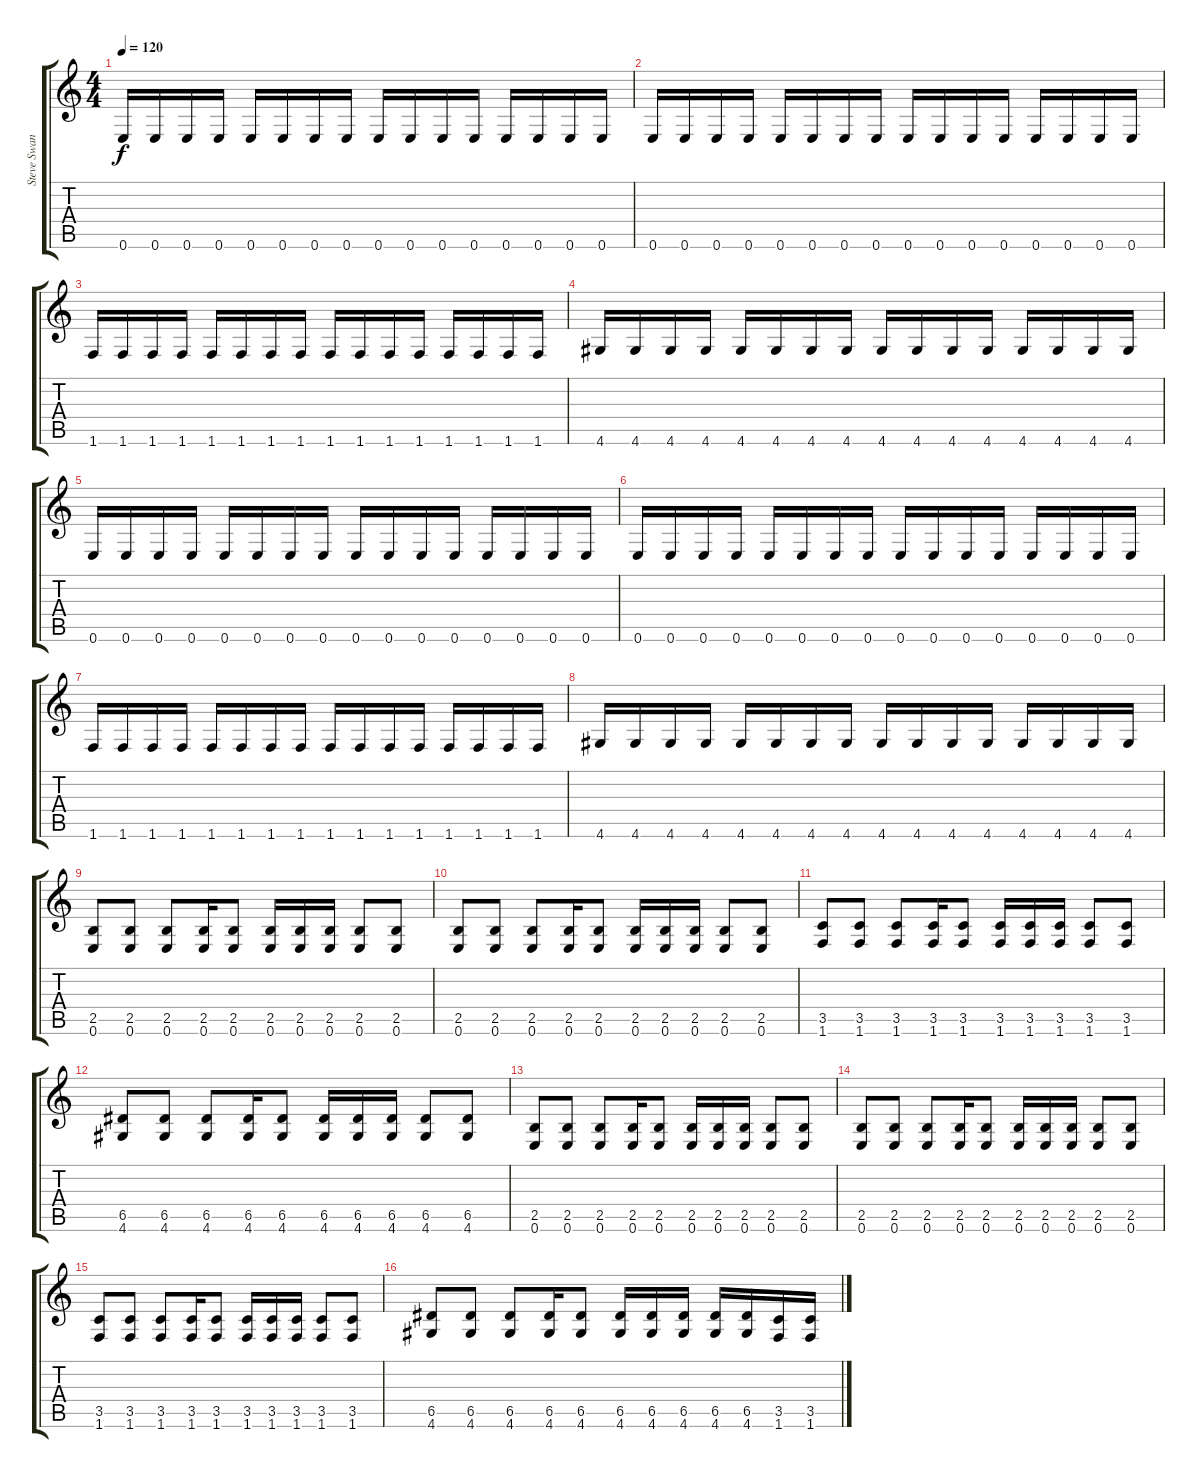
\track ("Steve Swanson" "Steve Swan") {instrument overdrivenguitar}
\staff {score tabs}
\tuning (E4 B3 G3 D3 A2 E2) {hide}
\ts (4 4)
\tempo 120
\clef g2
\ks c
0.6.16{dy f} 0.6.16 0.6.16 0.6.16 0.6.16 0.6.16 0.6.16 0.6.16 0.6.16 0.6.16 0.6.16 0.6.16 0.6.16 0.6.16 0.6.16 0.6.16 |
0.6.16 0.6.16 0.6.16 0.6.16 0.6.16 0.6.16 0.6.16 0.6.16 0.6.16 0.6.16 0.6.16 0.6.16 0.6.16 0.6.16 0.6.16 0.6.16 |
1.6.16 1.6.16 1.6.16 1.6.16 1.6.16 1.6.16 1.6.16 1.6.16 1.6.16 1.6.16 1.6.16 1.6.16 1.6.16 1.6.16 1.6.16 1.6.16 |
4.6.16 4.6.16 4.6.16 4.6.16 4.6.16 4.6.16 4.6.16 4.6.16 4.6.16 4.6.16 4.6.16 4.6.16 4.6.16 4.6.16 4.6.16 4.6.16 |
0.6.16 0.6.16 0.6.16 0.6.16 0.6.16 0.6.16 0.6.16 0.6.16 0.6.16 0.6.16 0.6.16 0.6.16 0.6.16 0.6.16 0.6.16 0.6.16 |
0.6.16 0.6.16 0.6.16 0.6.16 0.6.16 0.6.16 0.6.16 0.6.16 0.6.16 0.6.16 0.6.16 0.6.16 0.6.16 0.6.16 0.6.16 0.6.16 |
1.6.16 1.6.16 1.6.16 1.6.16 1.6.16 1.6.16 1.6.16 1.6.16 1.6.16 1.6.16 1.6.16 1.6.16 1.6.16 1.6.16 1.6.16 1.6.16 |
4.6.16 4.6.16 4.6.16 4.6.16 4.6.16 4.6.16 4.6.16 4.6.16 4.6.16 4.6.16 4.6.16 4.6.16 4.6.16 4.6.16 4.6.16 4.6.16 |
(2.5 0.6).8 (2.5 0.6).8 (2.5 0.6).8 (2.5 0.6).16 (2.5 0.6).8 (2.5 0.6).16 (2.5 0.6).16 (2.5 0.6).16 (2.5 0.6).8 (2.5 0.6).8 |
(2.5 0.6).8 (2.5 0.6).8 (2.5 0.6).8 (2.5 0.6).16 (2.5 0.6).8 (2.5 0.6).16 (2.5 0.6).16 (2.5 0.6).16 (2.5 0.6).8 (2.5 0.6).8 |
(3.5 1.6).8 (3.5 1.6).8 (3.5 1.6).8 (3.5 1.6).16 (3.5 1.6).8 (3.5 1.6).16 (3.5 1.6).16 (3.5 1.6).16 (3.5 1.6).8 (3.5 1.6).8 |
(6.5 4.6).8 (6.5 4.6).8 (6.5 4.6).8 (6.5 4.6).16 (6.5 4.6).8 (6.5 4.6).16 (6.5 4.6).16 (6.5 4.6).16 (6.5 4.6).8 (6.5 4.6).8 |
(2.5 0.6).8 (2.5 0.6).8 (2.5 0.6).8 (2.5 0.6).16 (2.5 0.6).8 (2.5 0.6).16 (2.5 0.6).16 (2.5 0.6).16 (2.5 0.6).8 (2.5 0.6).8 |
(2.5 0.6).8 (2.5 0.6).8 (2.5 0.6).8 (2.5 0.6).16 (2.5 0.6).8 (2.5 0.6).16 (2.5 0.6).16 (2.5 0.6).16 (2.5 0.6).8 (2.5 0.6).8 |
(3.5 1.6).8 (3.5 1.6).8 (3.5 1.6).8 (3.5 1.6).16 (3.5 1.6).8 (3.5 1.6).16 (3.5 1.6).16 (3.5 1.6).16 (3.5 1.6).8 (3.5 1.6).8 |
(6.5 4.6).8 (6.5 4.6).8 (6.5 4.6).8 (6.5 4.6).16 (6.5 4.6).8 (6.5 4.6).16 (6.5 4.6).16 (6.5 4.6).16 (6.5 4.6).16 (6.5 4.6).16 (3.5 1.6).16 (3.5 1.6).16
